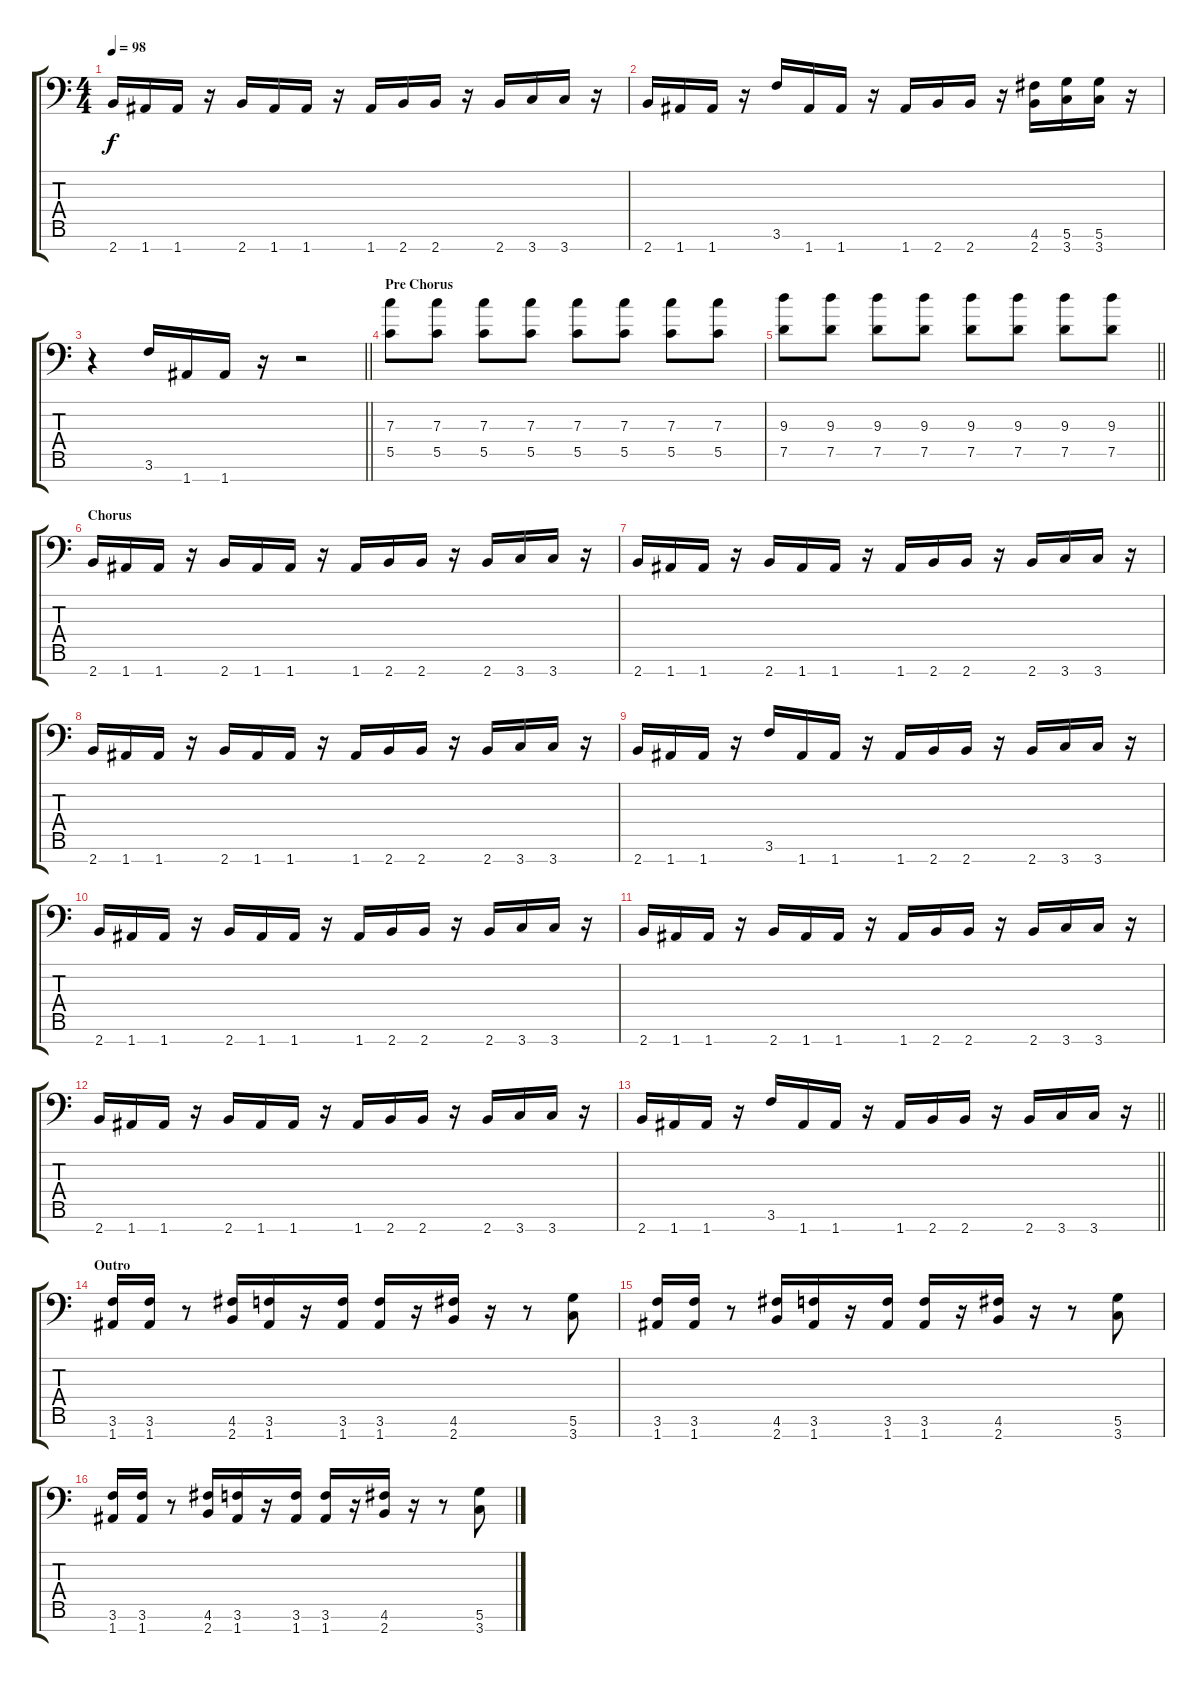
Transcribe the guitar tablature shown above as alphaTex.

\track "" {instrument distortionguitar}
\staff {score tabs}
\tuning (D4 A3 F3 C3 G2 D2 A1) {hide}
\ts (4 4)
\tempo 98
\clef f4
\ks c
2.7.16{dy f} 1.7.16 1.7.16 r.16 2.7.16 1.7.16 1.7.16 r.16 1.7.16 2.7.16 2.7.16 r.16 2.7.16 3.7.16 3.7.16 r.16 |
2.7.16 1.7.16 1.7.16 r.16 3.6.16 1.7.16 1.7.16 r.16 1.7.16 2.7.16 2.7.16 r.16 (4.6 2.7).16 (5.6 3.7).16 (5.6 3.7).16 r.16 |
\barLineRight lightlight
r.4 3.6.16 1.7.16 1.7.16 r.16 r.2 |
\section ("" "Pre Chorus")
(7.3 5.5).8 (7.3 5.5).8 (7.3 5.5).8 (7.3 5.5).8 (7.3 5.5).8 (7.3 5.5).8 (7.3 5.5).8 (7.3 5.5).8 |
\barLineRight lightlight
(9.3 7.5).8 (9.3 7.5).8 (9.3 7.5).8 (9.3 7.5).8 (9.3 7.5).8 (9.3 7.5).8 (9.3 7.5).8 (9.3 7.5).8 |
\section ("" "Chorus")
2.7.16 1.7.16 1.7.16 r.16 2.7.16 1.7.16 1.7.16 r.16 1.7.16 2.7.16 2.7.16 r.16 2.7.16 3.7.16 3.7.16 r.16 |
2.7.16 1.7.16 1.7.16 r.16 2.7.16 1.7.16 1.7.16 r.16 1.7.16 2.7.16 2.7.16 r.16 2.7.16 3.7.16 3.7.16 r.16 |
2.7.16 1.7.16 1.7.16 r.16 2.7.16 1.7.16 1.7.16 r.16 1.7.16 2.7.16 2.7.16 r.16 2.7.16 3.7.16 3.7.16 r.16 |
2.7.16 1.7.16 1.7.16 r.16 3.6.16 1.7.16 1.7.16 r.16 1.7.16 2.7.16 2.7.16 r.16 2.7.16 3.7.16 3.7.16 r.16 |
2.7.16 1.7.16 1.7.16 r.16 2.7.16 1.7.16 1.7.16 r.16 1.7.16 2.7.16 2.7.16 r.16 2.7.16 3.7.16 3.7.16 r.16 |
2.7.16 1.7.16 1.7.16 r.16 2.7.16 1.7.16 1.7.16 r.16 1.7.16 2.7.16 2.7.16 r.16 2.7.16 3.7.16 3.7.16 r.16 |
2.7.16 1.7.16 1.7.16 r.16 2.7.16 1.7.16 1.7.16 r.16 1.7.16 2.7.16 2.7.16 r.16 2.7.16 3.7.16 3.7.16 r.16 |
\barLineRight lightlight
2.7.16 1.7.16 1.7.16 r.16 3.6.16 1.7.16 1.7.16 r.16 1.7.16 2.7.16 2.7.16 r.16 2.7.16 3.7.16 3.7.16 r.16 |
\section ("" "Outro")
(3.6 1.7).16 (3.6 1.7).16 r.8 (4.6 2.7).16 (3.6 1.7).16 r.16 (3.6 1.7).16 (3.6 1.7).16 r.16 (4.6 2.7).16 r.16 r.8 (5.6 3.7).8 |
(3.6 1.7).16 (3.6 1.7).16 r.8 (4.6 2.7).16 (3.6 1.7).16 r.16 (3.6 1.7).16 (3.6 1.7).16 r.16 (4.6 2.7).16 r.16 r.8 (5.6 3.7).8 |
(3.6 1.7).16 (3.6 1.7).16 r.8 (4.6 2.7).16 (3.6 1.7).16 r.16 (3.6 1.7).16 (3.6 1.7).16 r.16 (4.6 2.7).16 r.16 r.8 (5.6 3.7).8
